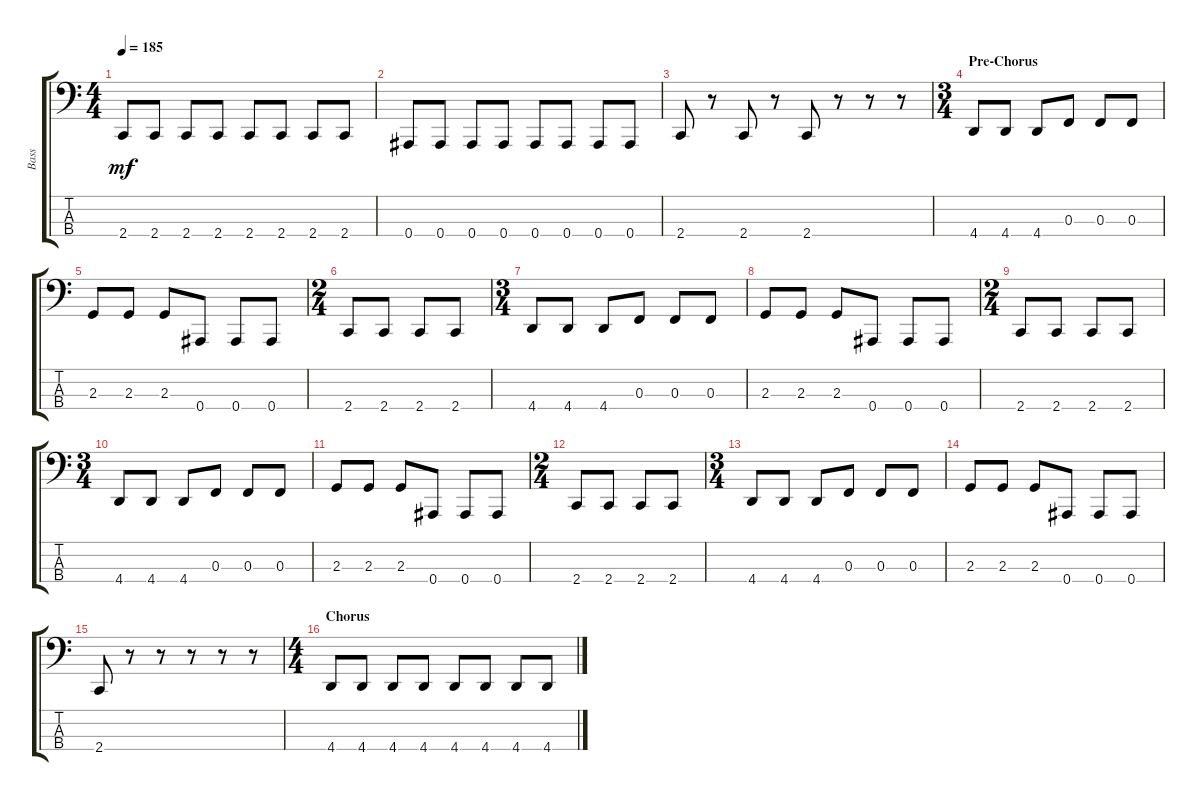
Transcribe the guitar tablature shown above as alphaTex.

\track ("Bass" "Bass") {instrument electricbassfinger}
\staff {score tabs}
\tuning (Eb2 Bb1 F1 Bb0) {hide}
\ts (4 4)
\tempo 185
\clef f4
\ks c
2.4.8{dy mf} 2.4.8 2.4.8 2.4.8 2.4.8 2.4.8 2.4.8 2.4.8 |
0.4.8 0.4.8 0.4.8 0.4.8 0.4.8 0.4.8 0.4.8 0.4.8 |
2.4.8 r.8 2.4.8 r.8 2.4.8 r.8 r.8 r.8 |
\ts (3 4)
\section ("" "Pre-Chorus")
4.4.8 4.4.8 4.4.8 0.3.8 0.3.8 0.3.8 |
2.3.8 2.3.8 2.3.8 0.4.8 0.4.8 0.4.8 |
\ts (2 4)
2.4.8 2.4.8 2.4.8 2.4.8 |
\ts (3 4)
4.4.8 4.4.8 4.4.8 0.3.8 0.3.8 0.3.8 |
2.3.8 2.3.8 2.3.8 0.4.8 0.4.8 0.4.8 |
\ts (2 4)
2.4.8 2.4.8 2.4.8 2.4.8 |
\ts (3 4)
4.4.8 4.4.8 4.4.8 0.3.8 0.3.8 0.3.8 |
2.3.8 2.3.8 2.3.8 0.4.8 0.4.8 0.4.8 |
\ts (2 4)
2.4.8 2.4.8 2.4.8 2.4.8 |
\ts (3 4)
4.4.8 4.4.8 4.4.8 0.3.8 0.3.8 0.3.8 |
2.3.8 2.3.8 2.3.8 0.4.8 0.4.8 0.4.8 |
2.4.8 r.8 r.8 r.8 r.8 r.8 |
\ts (4 4)
\section ("" "Chorus")
4.4.8 4.4.8 4.4.8 4.4.8 4.4.8 4.4.8 4.4.8 4.4.8
